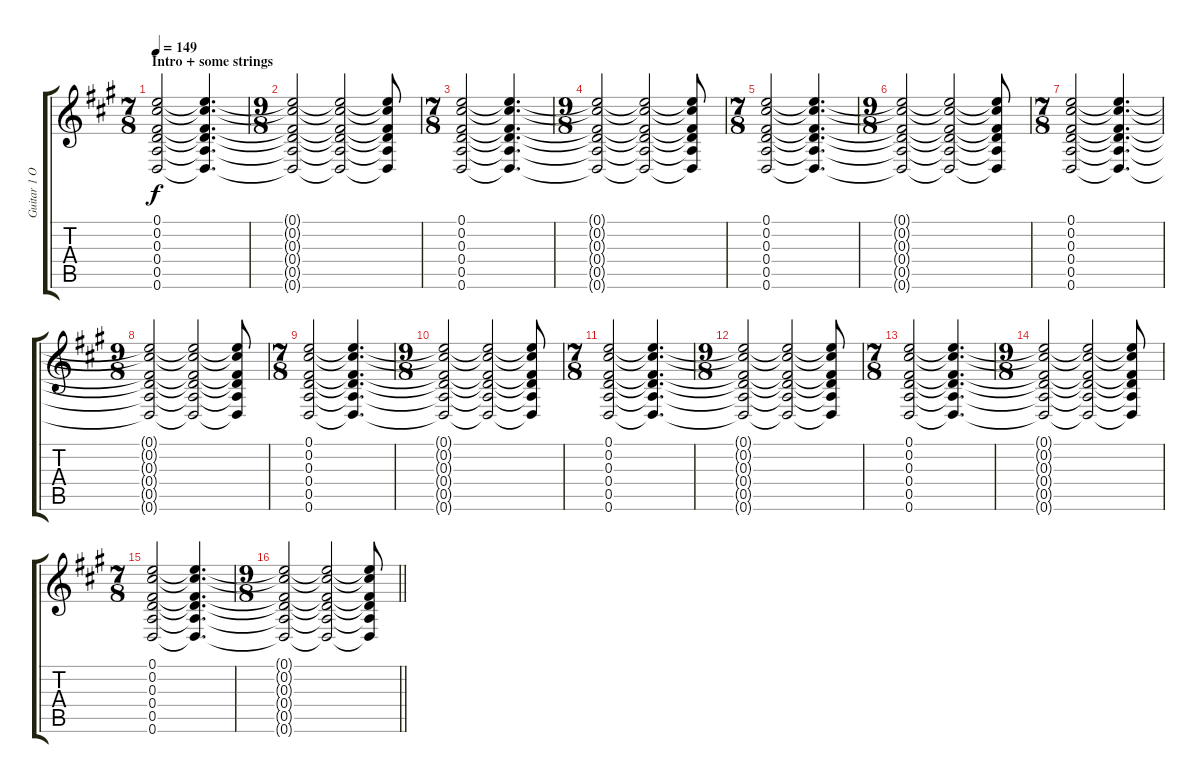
\track ("Guitar 1 Open Tuning" "Guitar 1 O") {instrument electricguitarjazz}
\staff {score tabs}
\tuning (E4 Db4 Gb3 D3 A2 D2) {hide}
\ts (7 8)
\section ("" "Intro + some strings")
\tempo 149
\clef g2
\ks a
(0.1 0.2 0.3 0.4 0.5 0.6).2{dy f} (0.1{t} 0.2{t} 0.3{t} 0.4{t} 0.5{t} 0.6{t}).4{d} |
\ts (9 8)
(0.1{t} 0.2{t} 0.3{t} 0.4{t} 0.5{t} 0.6{t}).2 (0.1{t} 0.2{t} 0.3{t} 0.4{t} 0.5{t} 0.6{t}).2 (0.1{t} 0.2{t} 0.3{t} 0.4{t} 0.5{t} 0.6{t}).8 |
\ts (7 8)
(0.1 0.2 0.3 0.4 0.5 0.6).2 (0.1{t} 0.2{t} 0.3{t} 0.4{t} 0.5{t} 0.6{t}).4{d} |
\ts (9 8)
(0.1{t} 0.2{t} 0.3{t} 0.4{t} 0.5{t} 0.6{t}).2 (0.1{t} 0.2{t} 0.3{t} 0.4{t} 0.5{t} 0.6{t}).2 (0.1{t} 0.2{t} 0.3{t} 0.4{t} 0.5{t} 0.6{t}).8 |
\ts (7 8)
(0.1 0.2 0.3 0.4 0.5 0.6).2 (0.1{t} 0.2{t} 0.3{t} 0.4{t} 0.5{t} 0.6{t}).4{d} |
\ts (9 8)
(0.1{t} 0.2{t} 0.3{t} 0.4{t} 0.5{t} 0.6{t}).2 (0.1{t} 0.2{t} 0.3{t} 0.4{t} 0.5{t} 0.6{t}).2 (0.1{t} 0.2{t} 0.3{t} 0.4{t} 0.5{t} 0.6{t}).8 |
\ts (7 8)
(0.1 0.2 0.3 0.4 0.5 0.6).2 (0.1{t} 0.2{t} 0.3{t} 0.4{t} 0.5{t} 0.6{t}).4{d} |
\ts (9 8)
(0.1{t} 0.2{t} 0.3{t} 0.4{t} 0.5{t} 0.6{t}).2 (0.1{t} 0.2{t} 0.3{t} 0.4{t} 0.5{t} 0.6{t}).2 (0.1{t} 0.2{t} 0.3{t} 0.4{t} 0.5{t} 0.6{t}).8 |
\ts (7 8)
(0.1 0.2 0.3 0.4 0.5 0.6).2 (0.1{t} 0.2{t} 0.3{t} 0.4{t} 0.5{t} 0.6{t}).4{d} |
\ts (9 8)
(0.1{t} 0.2{t} 0.3{t} 0.4{t} 0.5{t} 0.6{t}).2 (0.1{t} 0.2{t} 0.3{t} 0.4{t} 0.5{t} 0.6{t}).2 (0.1{t} 0.2{t} 0.3{t} 0.4{t} 0.5{t} 0.6{t}).8 |
\ts (7 8)
(0.1 0.2 0.3 0.4 0.5 0.6).2 (0.1{t} 0.2{t} 0.3{t} 0.4{t} 0.5{t} 0.6{t}).4{d} |
\ts (9 8)
(0.1{t} 0.2{t} 0.3{t} 0.4{t} 0.5{t} 0.6{t}).2 (0.1{t} 0.2{t} 0.3{t} 0.4{t} 0.5{t} 0.6{t}).2 (0.1{t} 0.2{t} 0.3{t} 0.4{t} 0.5{t} 0.6{t}).8 |
\ts (7 8)
(0.1 0.2 0.3 0.4 0.5 0.6).2 (0.1{t} 0.2{t} 0.3{t} 0.4{t} 0.5{t} 0.6{t}).4{d} |
\ts (9 8)
(0.1{t} 0.2{t} 0.3{t} 0.4{t} 0.5{t} 0.6{t}).2 (0.1{t} 0.2{t} 0.3{t} 0.4{t} 0.5{t} 0.6{t}).2 (0.1{t} 0.2{t} 0.3{t} 0.4{t} 0.5{t} 0.6{t}).8 |
\ts (7 8)
(0.1 0.2 0.3 0.4 0.5 0.6).2 (0.1{t} 0.2{t} 0.3{t} 0.4{t} 0.5{t} 0.6{t}).4{d} |
\ts (9 8)
\barLineRight lightlight
(0.1{t} 0.2{t} 0.3{t} 0.4{t} 0.5{t} 0.6{t}).2 (0.1{t} 0.2{t} 0.3{t} 0.4{t} 0.5{t} 0.6{t}).2 (0.1{t} 0.2{t} 0.3{t} 0.4{t} 0.5{t} 0.6{t}).8
